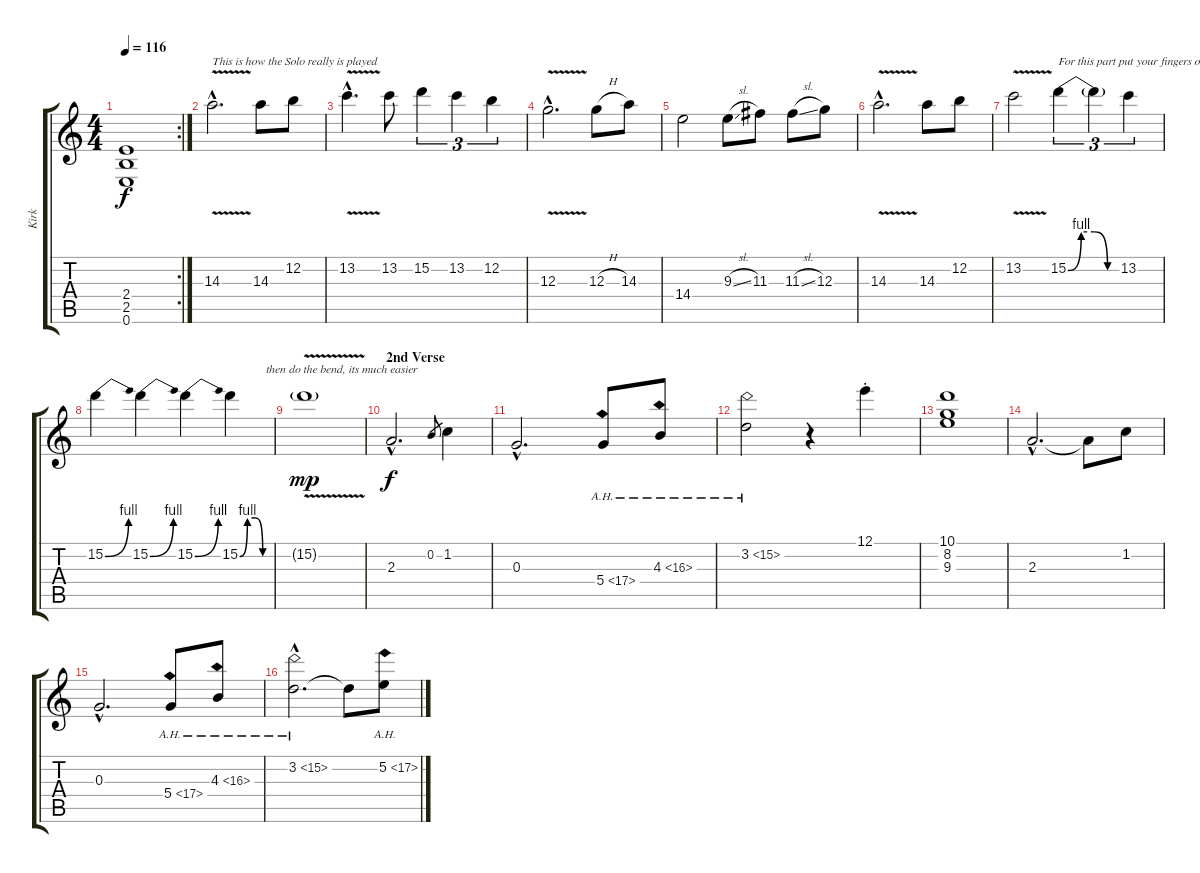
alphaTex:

\track ("Kirk" "Kirk") {instrument distortionguitar}
\staff {score tabs}
\tuning (E4 B3 G3 D3 A2 E2) {hide}
\rc 2
\ts (4 4)
\tempo 116
\clef g2
\ks aminor
(2.4 2.5 0.6).1{dy f instrument distortionguitar} |
14.3{v hac}.2{d txt "This is how the Solo really is played"} 14.3.8 12.2.8 |
13.2{v hac}.4{d} 13.2.8 15.2.4{tu (3 2)} 13.2.4{tu (3 2)} 12.2.4{tu (3 2)} |
12.3{v hac}.2{d} 12.3{h}.8 14.3.8 |
14.4.2 9.3{sl}.8 11.3.8 11.3{sl}.8 12.3.8 |
14.3{v hac}.2{d} 14.3.8 12.2.8 |
13.2{v}.2 15.2{be (custom 0 0 15 4 30 4 45 0 60 0)}.4{tu (3 2) txt "For this part put your fingers on 13,14 and 15"} 15.2{t}.4{tu (3 2)} 13.2.4{tu (3 2)} |
15.2{be (bend 0 0 60 4)}.4 15.2{be (bend 0 0 60 4)}.4 15.2{be (bend 0 0 60 4)}.4 15.2{be (custom 0 0 15 4 30 4 45 0 60 0)}.4{txt "            then do the bend, its much easier"} |
15.2{v g}.1{dy mp} |
\section ("" "2nd Verse")
2.3{hac}.2{d dy f instrument electricguitarclean} 0.2.8{gr} 1.2.4 |
0.3{hac}.2{d} 5.4{ah 12}.8 4.3{ah 12}.8 |
3.2{ah 12}.2 r.4 12.1{st}.4 |
(10.1 8.2 9.3).1 |
2.3{hac}.2{d} 2.3{t}.8 1.2.8 |
0.3{hac}.2{d} 5.4{ah 12}.8 4.3{ah 12}.8 |
3.2{ah 12 hac}.2{d} 3.2{t}.8 5.2{ah 12}.8
